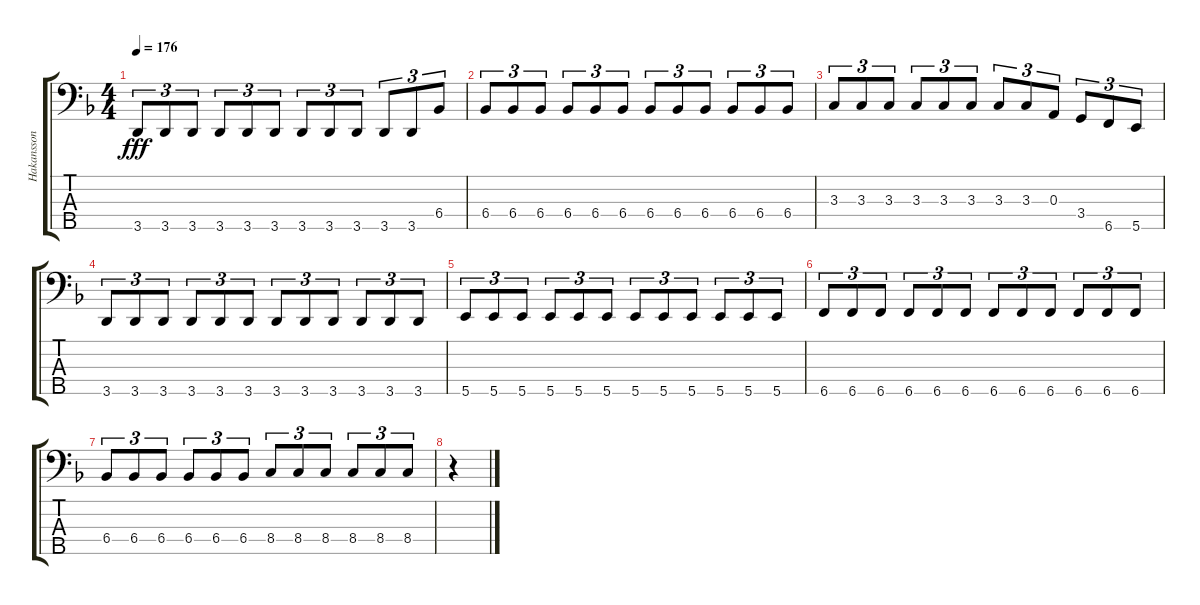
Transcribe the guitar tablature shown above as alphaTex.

\track ("Hakansson" "Hakansson") {instrument electricbassfinger}
\staff {score tabs}
\tuning (G2 D2 A1 E1 B0) {hide}
\ts (4 4)
\tempo 176
\clef f4
\ks f
3.5.8{tu (3 2) dy fff} 3.5.8{tu (3 2)} 3.5.8{tu (3 2)} 3.5.8{tu (3 2)} 3.5.8{tu (3 2)} 3.5.8{tu (3 2)} 3.5.8{tu (3 2)} 3.5.8{tu (3 2)} 3.5.8{tu (3 2)} 3.5.8{tu (3 2)} 3.5.8{tu (3 2)} 6.4.8{tu (3 2)} |
6.4.8{tu (3 2)} 6.4.8{tu (3 2)} 6.4.8{tu (3 2)} 6.4.8{tu (3 2)} 6.4.8{tu (3 2)} 6.4.8{tu (3 2)} 6.4.8{tu (3 2)} 6.4.8{tu (3 2)} 6.4.8{tu (3 2)} 6.4.8{tu (3 2)} 6.4.8{tu (3 2)} 6.4.8{tu (3 2)} |
3.3.8{tu (3 2)} 3.3.8{tu (3 2)} 3.3.8{tu (3 2)} 3.3.8{tu (3 2)} 3.3.8{tu (3 2)} 3.3.8{tu (3 2)} 3.3.8{tu (3 2)} 3.3.8{tu (3 2)} 0.3.8{tu (3 2)} 3.4.8{tu (3 2)} 6.5.8{tu (3 2)} 5.5.8{tu (3 2)} |
3.5.8{tu (3 2)} 3.5.8{tu (3 2)} 3.5.8{tu (3 2)} 3.5.8{tu (3 2)} 3.5.8{tu (3 2)} 3.5.8{tu (3 2)} 3.5.8{tu (3 2)} 3.5.8{tu (3 2)} 3.5.8{tu (3 2)} 3.5.8{tu (3 2)} 3.5.8{tu (3 2)} 3.5.8{tu (3 2)} |
5.5.8{tu (3 2)} 5.5.8{tu (3 2)} 5.5.8{tu (3 2)} 5.5.8{tu (3 2)} 5.5.8{tu (3 2)} 5.5.8{tu (3 2)} 5.5.8{tu (3 2)} 5.5.8{tu (3 2)} 5.5.8{tu (3 2)} 5.5.8{tu (3 2)} 5.5.8{tu (3 2)} 5.5.8{tu (3 2)} |
6.5.8{tu (3 2)} 6.5.8{tu (3 2)} 6.5.8{tu (3 2)} 6.5.8{tu (3 2)} 6.5.8{tu (3 2)} 6.5.8{tu (3 2)} 6.5.8{tu (3 2)} 6.5.8{tu (3 2)} 6.5.8{tu (3 2)} 6.5.8{tu (3 2)} 6.5.8{tu (3 2)} 6.5.8{tu (3 2)} |
6.4.8{tu (3 2)} 6.4.8{tu (3 2)} 6.4.8{tu (3 2)} 6.4.8{tu (3 2)} 6.4.8{tu (3 2)} 6.4.8{tu (3 2)} 8.4.8{tu (3 2)} 8.4.8{tu (3 2)} 8.4.8{tu (3 2)} 8.4.8{tu (3 2)} 8.4.8{tu (3 2)} 8.4.8{tu (3 2)} |
r.4
